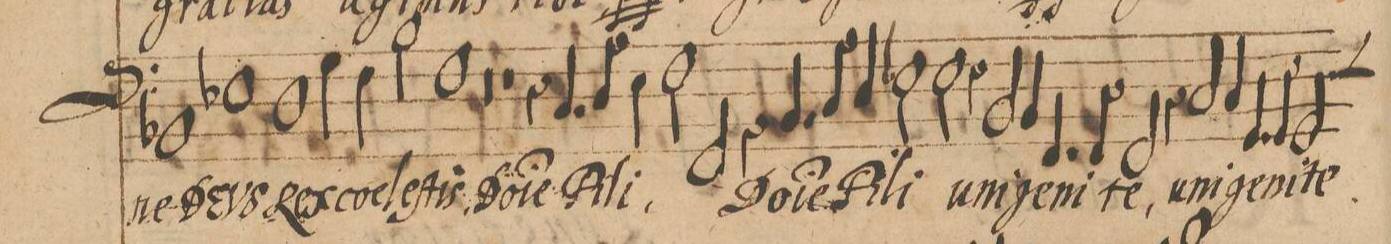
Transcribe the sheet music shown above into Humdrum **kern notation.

**kern	**text
*I"OCTAVAVOX	*
*clefF4	*
*k[b-]	*
*met(C|)	*
*M2/1	*
1BB-	-ne
=22-	=22-
1E-X	DE-
1D	-VS
=23-	=23-
4G\	Rex
4F\	coe-
2B-\	-leſ-
1F	-tis,
=24-	=24-
0r	.
=25-	=25-
1r	.
4r	.
4.C/	Do-
8D/	-(m)i-
4Eny\	-(n)e
=26-	=26-
2F\	Fi-
2FF/	-li,
4r	.
4.BB-/	Do-
8C/	-(m)i-
4D/	-(n)e
=27-	=27-
2E-X\	Fi-
2E-\	-li
4r	.
2BB-/	u-
4BB-/	-ni-
=28-	=28-
4.FF/	-ge-
8FF/	-ni-
2FF/	-te,
4r	.
2C/	u-
4C/	-ni-
=29-	=29-
4.GG/	-ge-
8GG/	-ni-
2GG/	-te
*custos:D	*
*-	*-
